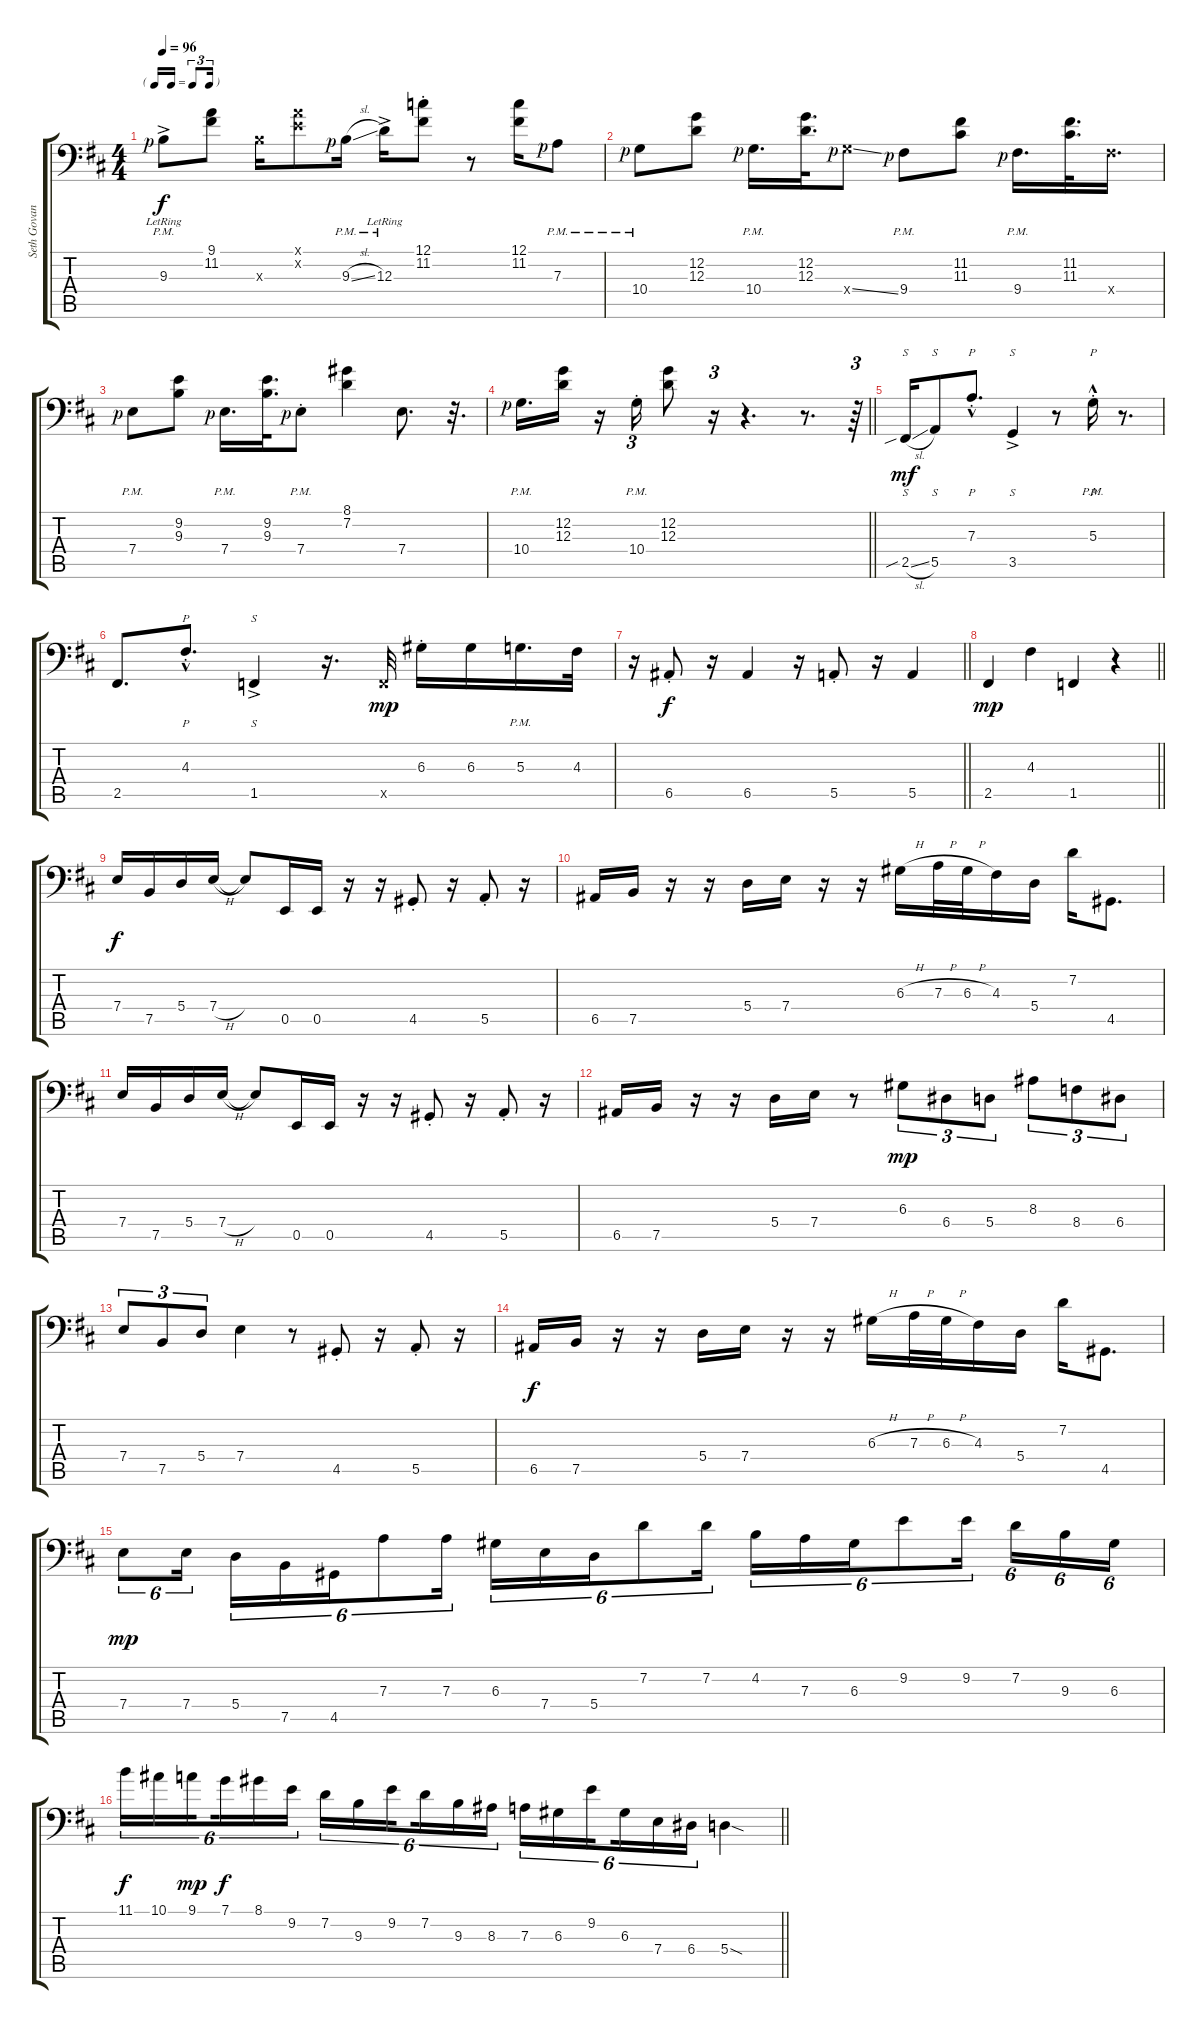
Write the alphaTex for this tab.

\track ("Seth Govan" "Seth Govan") {instrument electricbassfinger}
\staff {score tabs}
\tuning (C3 G2 D2 A1 E1 B0) {hide}
\ts (4 4)
\tf triplet16th
\tempo 96
\clef f4
\ks d
9.3{ac pm lr rf 1}.8{dy f} (9.1 11.2).8 9.3{x}.16 (9.1{x} 9.2{x}).8 9.3{sl pm rf 1}.16 12.3{ac pm lr}.16 (12.1{st} 11.2{st}).8 r.8 (12.1 11.2).16 7.3{pm rf 1}.8 |
10.4{pm rf 1}.8 (12.2 12.3).8 10.4{pm rf 1}.16{d} (12.2 12.3).32{d} 10.4{ss x rf 1}.8 9.4{pm rf 1}.8 (11.2 11.3).8 9.4{pm rf 1}.16{d} (11.2 11.3).32{d} 9.4{x}.16{d} |
7.4{pm rf 1}.8 (9.2 9.3).8 7.4{pm rf 1}.16{d} (9.2 9.3).32{d} 7.4{pm st rf 1}.8 (8.1 7.2).4 7.4.8{d} r.32{d} |
\barLineRight lightlight
10.4{pm rf 1}.16{d} (12.2 12.3).16 r.16 10.4{pm st}.16{tu (3 2)} (12.2 12.3).8 r.16{tu (3 2)} r.4{d} r.8{d} r.64{tu (3 2)} |
2.5{sib sl}.16{s dy mf instrument slapbass2} 5.5.8{s} 7.3{hac st}.8{p d} 3.5{ac}.4{s} r.8 5.3{hac pm st}.16{p} r.8{d} |
2.5.8{d} 4.3{hac st}.8{p d} 1.5{ac}.4{s} r.16{d} 1.5{x}.32{dy mp} 6.3{st}.16 6.3.16 5.3{pm}.16{d} 4.3.32 |
\barLineRight lightlight
r.16 6.5{st}.8{dy f} r.16 6.5.4 r.16 5.5{st}.8 r.16 5.5.4 |
\section ("" "")
\barLineRight lightlight
2.5.4{dy mp} 4.3.4 1.5.4 r.4 |
7.4.16{dy f instrument electricbassfinger} 7.5.16 5.4.16 7.4{h}.16 7.4{t}.8 0.5.16 0.5.16 r.16 r.16 4.5{st}.8 r.16 5.5{st}.8 r.16 |
6.5.16 7.5.16 r.16 r.16 5.4.16 7.4.16 r.16 r.16 6.3{h}.16 7.3{h}.32 6.3{h}.32 4.3.16 5.4.16 7.2.16 4.5.8{d} |
7.4.16 7.5.16 5.4.16 7.4{h}.16 7.4{t}.8 0.5.16 0.5.16 r.16 r.16 4.5{st}.8 r.16 5.5{st}.8 r.16 |
6.5.16 7.5.16 r.16 r.16 5.4.16 7.4.16 r.8 6.3.8{tu (3 2) dy mp} 6.4.8{tu (3 2)} 5.4.8{tu (3 2)} 8.3.8{tu (3 2)} 8.4.8{tu (3 2)} 6.4.8{tu (3 2)} |
7.4.8{tu (3 2)} 7.5.8{tu (3 2)} 5.4.8{tu (3 2)} 7.4.4 r.8 4.5{st}.8 r.16 5.5{st}.8 r.16 |
6.5.16{dy f} 7.5.16 r.16 r.16 5.4.16 7.4.16 r.16 r.16 6.3{h}.16 7.3{h}.32 6.3{h}.32 4.3.16 5.4.16 7.2.16 4.5.8{d} |
7.4.8{tu (6 4) dy mp} 7.4.16{tu (6 4) beam splitsecondary} 5.4.16{tu (6 4)} 7.5.16{tu (6 4)} 4.5.16{tu (6 4)} 7.3.8{tu (6 4)} 7.3.16{tu (6 4) beam splitsecondary} 6.3.16{tu (6 4)} 7.4.16{tu (6 4)} 5.4.16{tu (6 4)} 7.2.8{tu (6 4)} 7.2.16{tu (6 4) beam splitsecondary} 4.2.16{tu (6 4)} 7.3.16{tu (6 4)} 6.3.16{tu (6 4)} 9.2.8{tu (6 4)} 9.2.16{tu (6 4) beam splitsecondary} 7.2.16{tu (6 4)} 9.3.16{tu (6 4)} 6.3.16{tu (6 4)} |
\barLineRight lightlight
11.1.16{tu (6 4) dy f} 10.1.16{tu (6 4)} 9.1.16{tu (6 4) dy mp beam splitsecondary} 7.1.16{tu (6 4) dy f} 8.1.16{tu (6 4)} 9.2.16{tu (6 4)} 7.2.16{tu (6 4)} 9.3.16{tu (6 4)} 9.2.16{tu (6 4) beam splitsecondary} 7.2.16{tu (6 4)} 9.3.16{tu (6 4)} 8.3.16{tu (6 4)} 7.3.16{tu (6 4)} 6.3.16{tu (6 4)} 9.2.16{tu (6 4) beam splitsecondary} 6.3.16{tu (6 4)} 7.4.16{tu (6 4)} 6.4.16{tu (6 4)} 5.4{sod}.4
